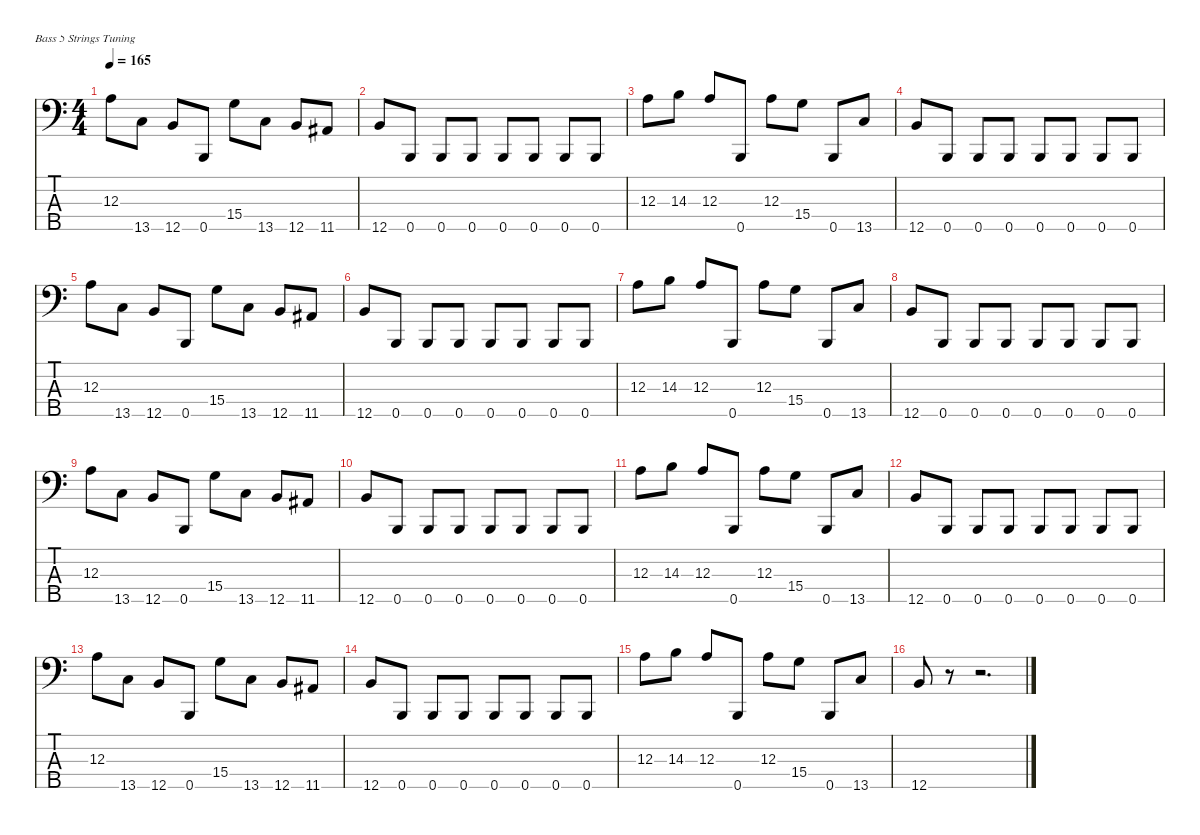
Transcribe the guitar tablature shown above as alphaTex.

\defaultSystemsLayout 4
\hideDynamics
\bracketExtendMode nobrackets
\singleTrackTrackNamePolicy hidden
\multiTrackTrackNamePolicy hidden
\firstSystemTrackNameMode fullname
\firstSystemTrackNameOrientation horizontal
\otherSystemsTrackNameOrientation horizontal
\track ("Bass" "el.bs.") {instrument electricbasspick}
\staff {score tabs}
\tuning (G2 D2 A1 E1 B0)
\ts (4 4)
\tempo 165
\clef f4
\ks c
12.3.8{dy f beam Down} 13.5.8{beam Down} 12.5.8{beam Up} 0.5.8{beam Up} 15.4.8{beam Down} 13.5.8{beam Down} 12.5.8{beam Up} 11.5{acc #}.8{beam Up} |
12.5.8{beam Up} 0.5.8{beam Up} 0.5.8{beam Up} 0.5.8{beam Up} 0.5.8{beam Up} 0.5.8{beam Up} 0.5.8{beam Up} 0.5.8{beam Up} |
12.3.8{beam Down} 14.3.8{beam Down} 12.3.8{beam Up} 0.5.8{beam Up} 12.3.8{beam Down} 15.4.8{beam Down} 0.5.8{beam Up} 13.5.8{beam Up} |
12.5.8{beam Up} 0.5.8{beam Up} 0.5.8{beam Up} 0.5.8{beam Up} 0.5.8{beam Up} 0.5.8{beam Up} 0.5.8{beam Up} 0.5.8{beam Up} |
12.3.8{beam Down} 13.5.8{beam Down} 12.5.8{beam Up} 0.5.8{beam Up} 15.4.8{beam Down} 13.5.8{beam Down} 12.5.8{beam Up} 11.5{acc #}.8{beam Up} |
12.5.8{beam Up} 0.5.8{beam Up} 0.5.8{beam Up} 0.5.8{beam Up} 0.5.8{beam Up} 0.5.8{beam Up} 0.5.8{beam Up} 0.5.8{beam Up} |
12.3.8{beam Down} 14.3.8{beam Down} 12.3.8{beam Up} 0.5.8{beam Up} 12.3.8{beam Down} 15.4.8{beam Down} 0.5.8{beam Up} 13.5.8{beam Up} |
12.5.8{beam Up} 0.5.8{beam Up} 0.5.8{beam Up} 0.5.8{beam Up} 0.5.8{beam Up} 0.5.8{beam Up} 0.5.8{beam Up} 0.5.8{beam Up} |
12.3.8{beam Down} 13.5.8{beam Down} 12.5.8{beam Up} 0.5.8{beam Up} 15.4.8{beam Down} 13.5.8{beam Down} 12.5.8{beam Up} 11.5{acc #}.8{beam Up} |
12.5.8{beam Up} 0.5.8{beam Up} 0.5.8{beam Up} 0.5.8{beam Up} 0.5.8{beam Up} 0.5.8{beam Up} 0.5.8{beam Up} 0.5.8{beam Up} |
12.3.8{beam Down} 14.3.8{beam Down} 12.3.8{beam Up} 0.5.8{beam Up} 12.3.8{beam Down} 15.4.8{beam Down} 0.5.8{beam Up} 13.5.8{beam Up} |
12.5.8{beam Up} 0.5.8{beam Up} 0.5.8{beam Up} 0.5.8{beam Up} 0.5.8{beam Up} 0.5.8{beam Up} 0.5.8{beam Up} 0.5.8{beam Up} |
12.3.8{beam Down} 13.5.8{beam Down} 12.5.8{beam Up} 0.5.8{beam Up} 15.4.8{beam Down} 13.5.8{beam Down} 12.5.8{beam Up} 11.5{acc #}.8{beam Up} |
12.5.8{beam Up} 0.5.8{beam Up} 0.5.8{beam Up} 0.5.8{beam Up} 0.5.8{beam Up} 0.5.8{beam Up} 0.5.8{beam Up} 0.5.8{beam Up} |
12.3.8{beam Down} 14.3.8{beam Down} 12.3.8{beam Up} 0.5.8{beam Up} 12.3.8{beam Down} 15.4.8{beam Down} 0.5.8{beam Up} 13.5.8{beam Up} |
12.5.8{beam Up} r.8{beam Up} r.2{d beam Up}
